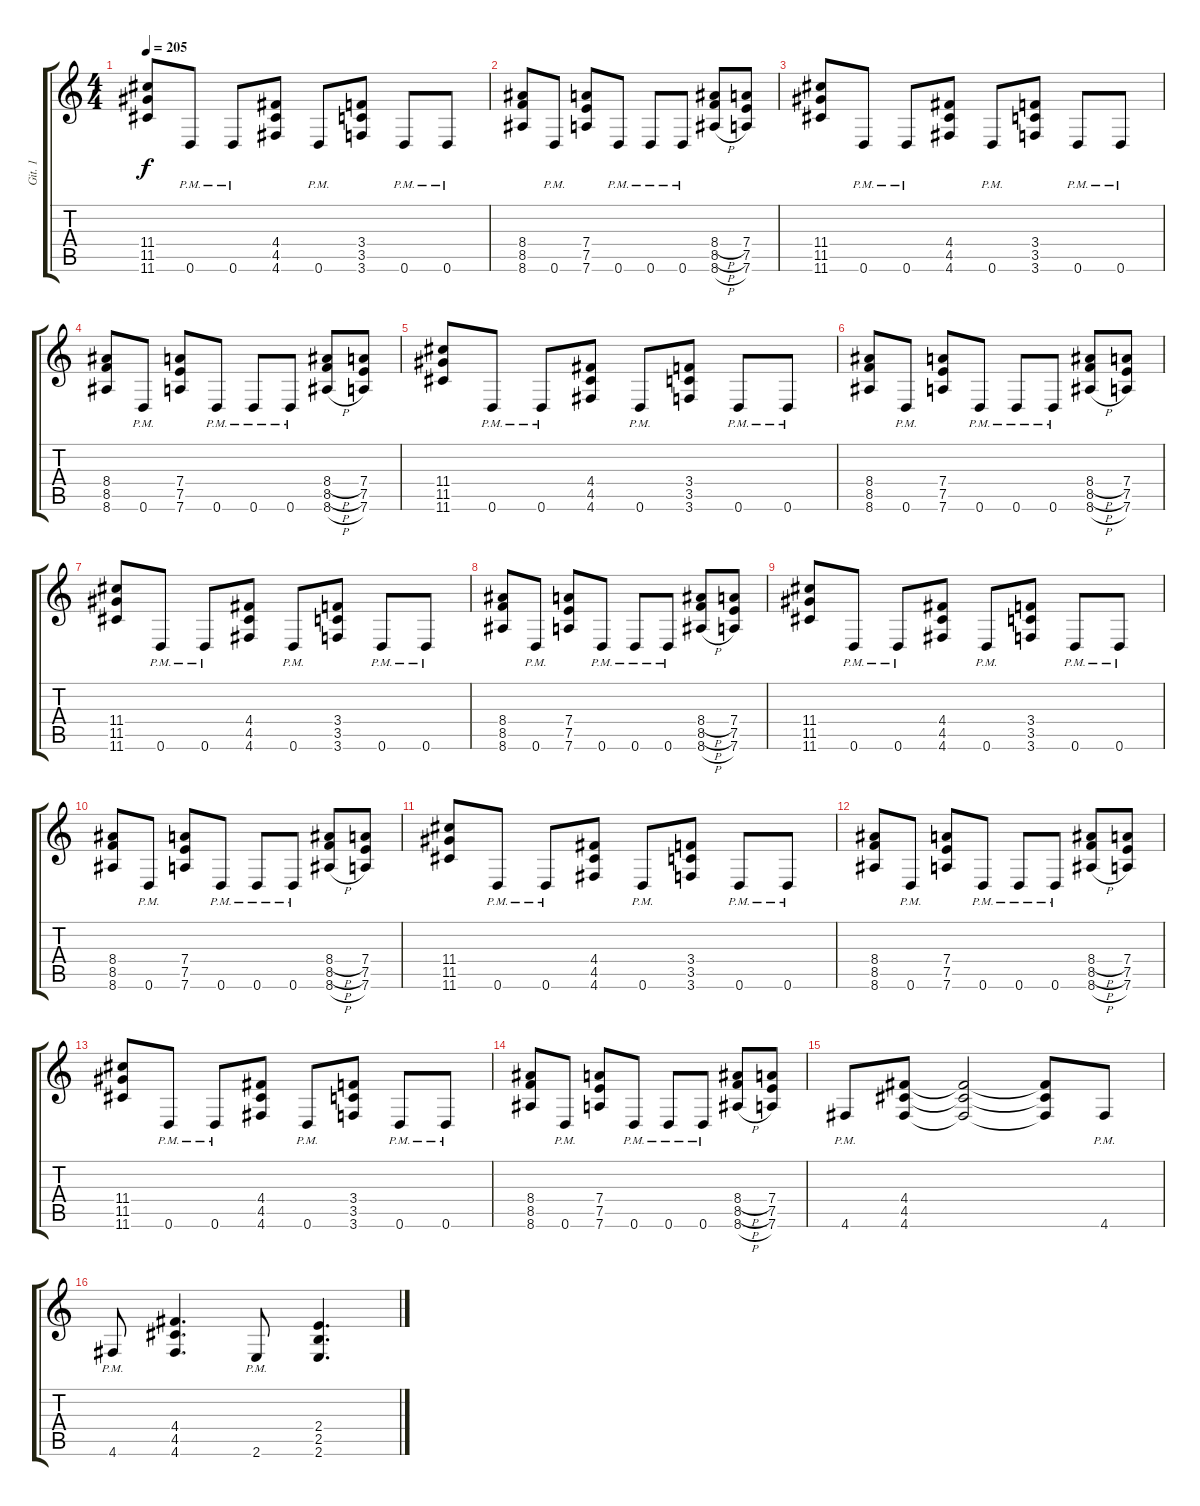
\track ("Git. 1" "Git. 1") {instrument distortionguitar}
\staff {score tabs}
\tuning (E4 B3 G3 D3 A2 D2) {hide}
\ts (4 4)
\tempo 205
\clef g2
\ks c
(11.4 11.5 11.6).8{dy f} 0.6{pm}.8 0.6{pm}.8 (4.4 4.5 4.6).8 0.6{pm}.8 (3.4 3.5 3.6).8 0.6{pm}.8 0.6{pm}.8 |
(8.4 8.5 8.6).8 0.6{pm}.8 (7.4 7.5 7.6).8 0.6{pm}.8 0.6{pm}.8 0.6{pm}.8 (8.4{h} 8.5{h} 8.6{h}).8 (7.4 7.5 7.6).8 |
(11.4 11.5 11.6).8 0.6{pm}.8 0.6{pm}.8 (4.4 4.5 4.6).8 0.6{pm}.8 (3.4 3.5 3.6).8 0.6{pm}.8 0.6{pm}.8 |
(8.4 8.5 8.6).8 0.6{pm}.8 (7.4 7.5 7.6).8 0.6{pm}.8 0.6{pm}.8 0.6{pm}.8 (8.4{h} 8.5{h} 8.6{h}).8 (7.4 7.5 7.6).8 |
(11.4 11.5 11.6).8 0.6{pm}.8 0.6{pm}.8 (4.4 4.5 4.6).8 0.6{pm}.8 (3.4 3.5 3.6).8 0.6{pm}.8 0.6{pm}.8 |
(8.4 8.5 8.6).8 0.6{pm}.8 (7.4 7.5 7.6).8 0.6{pm}.8 0.6{pm}.8 0.6{pm}.8 (8.4{h} 8.5{h} 8.6{h}).8 (7.4 7.5 7.6).8 |
(11.4 11.5 11.6).8 0.6{pm}.8 0.6{pm}.8 (4.4 4.5 4.6).8 0.6{pm}.8 (3.4 3.5 3.6).8 0.6{pm}.8 0.6{pm}.8 |
(8.4 8.5 8.6).8 0.6{pm}.8 (7.4 7.5 7.6).8 0.6{pm}.8 0.6{pm}.8 0.6{pm}.8 (8.4{h} 8.5{h} 8.6{h}).8 (7.4 7.5 7.6).8 |
(11.4 11.5 11.6).8 0.6{pm}.8 0.6{pm}.8 (4.4 4.5 4.6).8 0.6{pm}.8 (3.4 3.5 3.6).8 0.6{pm}.8 0.6{pm}.8 |
(8.4 8.5 8.6).8 0.6{pm}.8 (7.4 7.5 7.6).8 0.6{pm}.8 0.6{pm}.8 0.6{pm}.8 (8.4{h} 8.5{h} 8.6{h}).8 (7.4 7.5 7.6).8 |
(11.4 11.5 11.6).8 0.6{pm}.8 0.6{pm}.8 (4.4 4.5 4.6).8 0.6{pm}.8 (3.4 3.5 3.6).8 0.6{pm}.8 0.6{pm}.8 |
(8.4 8.5 8.6).8 0.6{pm}.8 (7.4 7.5 7.6).8 0.6{pm}.8 0.6{pm}.8 0.6{pm}.8 (8.4{h} 8.5{h} 8.6{h}).8 (7.4 7.5 7.6).8 |
(11.4 11.5 11.6).8 0.6{pm}.8 0.6{pm}.8 (4.4 4.5 4.6).8 0.6{pm}.8 (3.4 3.5 3.6).8 0.6{pm}.8 0.6{pm}.8 |
(8.4 8.5 8.6).8 0.6{pm}.8 (7.4 7.5 7.6).8 0.6{pm}.8 0.6{pm}.8 0.6{pm}.8 (8.4{h} 8.5{h} 8.6{h}).8 (7.4 7.5 7.6).8 |
4.6{pm}.8 (4.4 4.5 4.6).8 (4.4{t} 4.5{t} 4.6{t}).2 (4.4{t} 4.5{t} 4.6{t}).8 4.6{pm}.8 |
4.6{pm}.8 (4.4 4.5 4.6).4{d} 2.6{pm}.8 (2.4 2.5 2.6).4{d}
